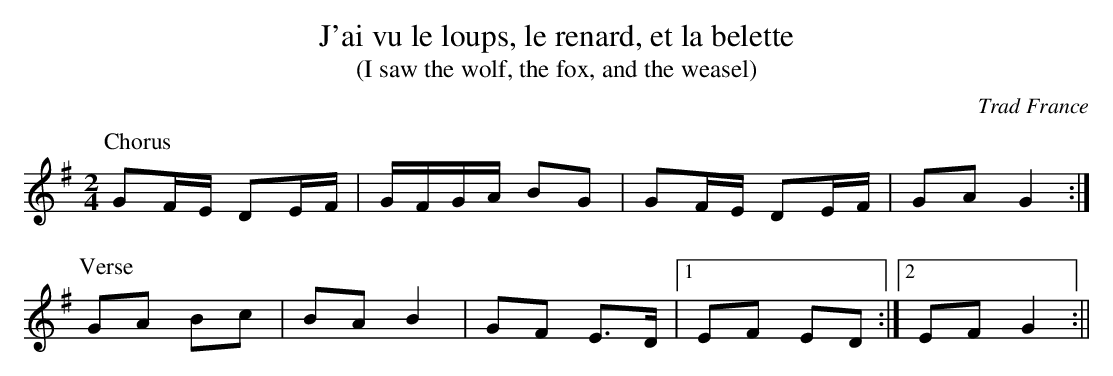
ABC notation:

X:1
T:J'ai vu le loups, le renard, et la belette
T:(I saw the wolf, the fox, and the weasel)
C:Trad France
M:2/4
L:1/8
K:G
P:Chorus
GF/2E/2 DE/2F/2 | G/2F/2G/2A/2 BG | GF/2E/2 DE/2F/2 | GA G2 :|
P:Verse
GA Bc | BA B2 | GF E>D |1 EF ED :|2 EF G2 :||
